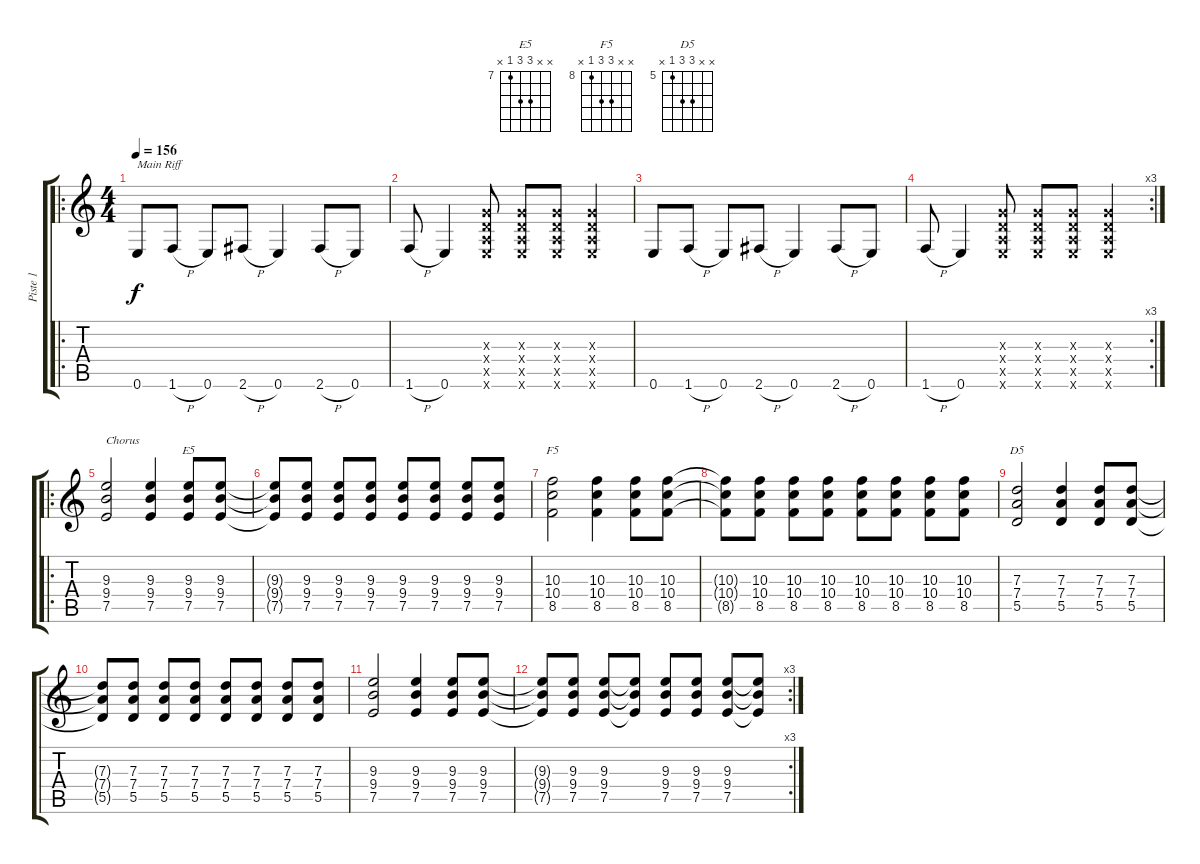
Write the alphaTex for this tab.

\track ("Piste 1" "Piste 1") {instrument distortionguitar}
\staff {score tabs}
\tuning (E4 B3 G3 D3 A2 E2) {hide}
\chord ("E5" x x 9 9 7 x) {firstfret 7}
\chord ("F5" x x 10 10 8 x) {firstfret 8}
\chord ("D5" x x 7 7 5 x) {firstfret 5}
\ro
\ts (4 4)
\tempo 156
\clef g2
\ks c
0.6.8{txt "Main Riff" dy f instrument distortionguitar} 1.6{h}.8 0.6.8 2.6{h}.8 0.6.4 2.6{h}.8 0.6.8 |
1.6{h}.8 0.6.4 (0.3{x} 0.4{x} 0.5{x} 0.6{x}).8 (0.3{x} 0.4{x} 0.5{x} 0.6{x}).8 (0.3{x} 0.4{x} 0.5{x} 0.6{x}).8 (0.3{x} 0.4{x} 0.5{x} 0.6{x}).4 |
0.6.8 1.6{h}.8 0.6.8 2.6{h}.8 0.6.4 2.6{h}.8 0.6.8 |
\rc 3
1.6{h}.8 0.6.4 (0.3{x} 0.4{x} 0.5{x} 0.6{x}).8 (0.3{x} 0.4{x} 0.5{x} 0.6{x}).8 (0.3{x} 0.4{x} 0.5{x} 0.6{x}).8 (0.3{x} 0.4{x} 0.5{x} 0.6{x}).4 |
\ro
(9.3 9.4 7.5).2{txt "Chorus"} (9.3 9.4 7.5).4 (9.3 9.4 7.5).8{ch "E5"} (9.3 9.4 7.5).8 |
(9.3{t} 9.4{t} 7.5{t}).8 (9.3 9.4 7.5).8 (9.3 9.4 7.5).8 (9.3 9.4 7.5).8 (9.3 9.4 7.5).8 (9.3 9.4 7.5).8 (9.3 9.4 7.5).8 (9.3 9.4 7.5).8 |
(10.3 10.4 8.5).2{ch "F5"} (10.3 10.4 8.5).4 (10.3 10.4 8.5).8 (10.3 10.4 8.5).8 |
(10.3{t} 10.4{t} 8.5{t}).8 (10.3 10.4 8.5).8 (10.3 10.4 8.5).8 (10.3 10.4 8.5).8 (10.3 10.4 8.5).8 (10.3 10.4 8.5).8 (10.3 10.4 8.5).8 (10.3 10.4 8.5).8 |
(7.3 7.4 5.5).2{ch "D5"} (7.3 7.4 5.5).4 (7.3 7.4 5.5).8 (7.3 7.4 5.5).8 |
(7.3{t} 7.4{t} 5.5{t}).8 (7.3 7.4 5.5).8 (7.3 7.4 5.5).8 (7.3 7.4 5.5).8 (7.3 7.4 5.5).8 (7.3 7.4 5.5).8 (7.3 7.4 5.5).8 (7.3 7.4 5.5).8 |
(9.3 9.4 7.5).2 (9.3 9.4 7.5).4 (9.3 9.4 7.5).8 (9.3 9.4 7.5).8 |
\rc 3
(9.3{t} 9.4{t} 7.5{t}).8 (9.3 9.4 7.5).8 (9.3 9.4 7.5).8 (9.3{t} 9.4{t} 7.5{t}).8 (9.3 9.4 7.5).8 (9.3 9.4 7.5).8 (9.3 9.4 7.5).8 (9.3{t} 9.4{t} 7.5{t}).8
